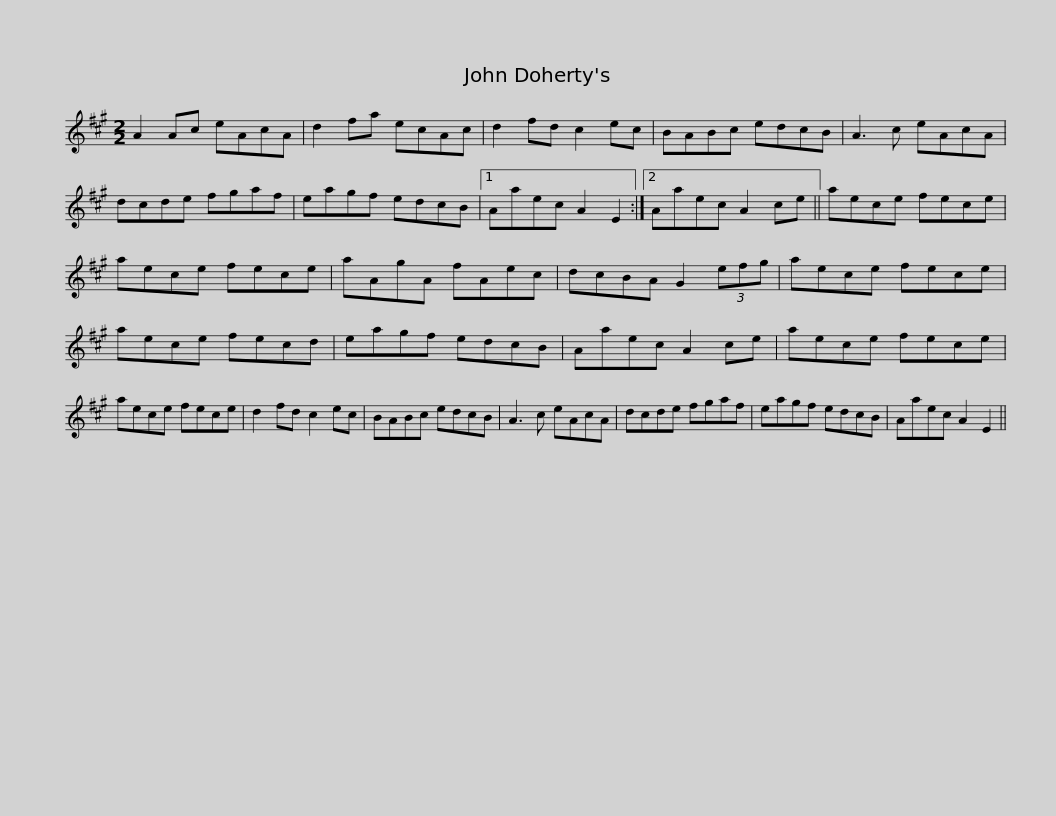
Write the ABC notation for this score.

X:1
L:1/8
M:2/2
I:linebreak $
K:A
V:1 treble
V:1
 A2 Ac eAcA | d2 fa ecAc | d2 fd c2 ec | BABc edcB | A3 c eAcA | %5
 dcde fgaf |$ eagf edcB |1 Aaec A2 E2 :|2 Aaec A2 ce || aece fece | %10
 aece fece |$ aAgA fAec | dcBA G2 (3efg | aece fece | aece fecd | %15
 eagf edcB |$ Aaec A2 ce | aece fece | aece fece | d2 fd c2 ec | %20
 BABc edcB | A3 c eAcA |$ dcde fgaf | eagf edcB | Aaec A2 E2 || %25
